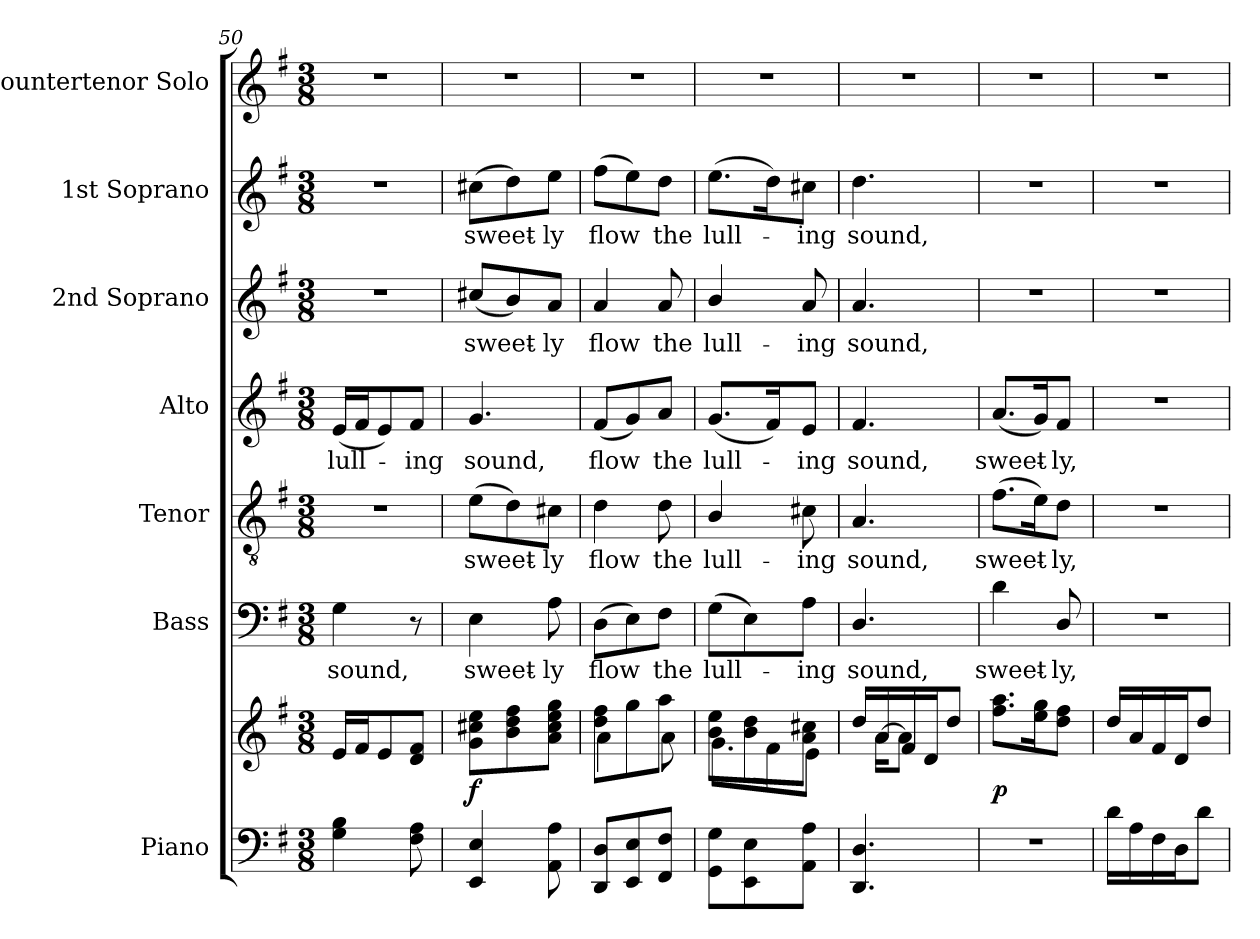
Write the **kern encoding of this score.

**kern	**kern	**dynam	**kern	**text	**kern	**text	**kern	**text	**kern	**text	**kern	**text	**kern
*part7	*part7	*part7	*part6	*part6	*part5	*part5	*part4	*part4	*part3	*part3	*part2	*part2	*part1
*staff8	*staff7	*staff7/8	*staff6	*staff6	*staff5	*staff5	*staff4	*staff4	*staff3	*staff3	*staff2	*staff2	*staff1
*I"Piano	*	*	*I"Bass	*	*I"Tenor	*	*I"Alto	*	*I"2nd Soprano	*	*I"1st Soprano	*	*I"Countertenor Solo
*clefF4	*clefG2	*	*clefF4	*	*clefGv2	*	*clefG2	*	*clefG2	*	*clefG2	*	*clefG2
*	*	*	*	*	*ITrd7c12	*	*	*	*	*	*	*	*
*k[f#]	*k[f#]	*	*k[f#]	*	*k[f#]	*	*k[f#]	*	*k[f#]	*	*k[f#]	*	*k[f#]
*G:	*G:	*	*G:	*	*G:	*	*G:	*	*G:	*	*G:	*	*G:
*M3/8	*M3/8	*	*M3/8	*	*M3/8	*	*M3/8	*	*M3/8	*	*M3/8	*	*M3/8
=50	=50	=50	=50	=50	=50	=50	=50	=50	=50	=50	=50	=50	=50
!	!	!	!	!LO:LY:b:color=#000000	!LO:N:vis=1	!	!	!	!	!	!	!	!
!	!	!	!	!	!	!	!	!LO:LY:b:color=#000000	!LO:N:vis=1	!	!LO:N:vis=1	!	!LO:N:vis=1
4Gi\ 4Bi	16ei/LL	.	4Gi\	sound,	4.r	.	(16ei/LL	lull-	4.r	.	4.r	.	4.r
.	16f#i/J	.	.	.	.	.	16f#i/J	.	.	.	.	.	.
.	8ei/	.	.	.	.	.	8ei/)	.	.	.	.	.	.
!	!	!	!	!	!	!	!	!LO:LY:b:color=#000000	!	!	!	!	!
8F#i\ 8Ai	8di/ 8f#i/J	.	8r	.	.	.	8f#i/J	-ing	.	.	.	.	.
=51	=51	=51	=51	=51	=51	=51	=51	=51	=51	=51	=51	=51	=51
!	!	!	!	!LO:LY:b:color=#000000	!	!	!	!	!	!	!	!	!
!	!	!	!	!	!	!LO:LY:b:color=#000000	!	!	!	!	!	!	!
!	!	!	!	!	!	!	!	!LO:LY:b:color=#000000	!	!	!	!	!
!	!	!	!	!	!	!	!	!	!	!LO:LY:b:color=#000000	!	!	!
!	!	!	!	!	!	!	!	!	!	!	!	!LO:LY:b:color=#000000	!LO:N:vis=1
4EEi/ 4Ei	8gi\ 8cc#Xi\ 8eei\L	f	4Ei\	sweet-	(8Ei\L	sweet-	4.gi/	sound,	(8cc#Xi/L	sweet-	(8cc#Xi\L	sweet-	4.r
.	8bi\ 8ddi\ 8ff#i\	.	.	.	8Di\)	.	.	.	8bi/)	.	8ddi\)	.	.
!	!	!	!	!LO:LY:b:color=#000000	!	!	!	!	!	!	!	!	!
!	!	!	!	!	!	!LO:LY:b:color=#000000	!	!	!	!	!	!	!
!	!	!	!	!	!	!	!	!	!	!LO:LY:b:color=#000000	!	!	!
!	!	!	!	!	!	!	!	!	!	!	!	!LO:LY:b:color=#000000	!
8AAi\ 8Ai	8ai\ 8cc#i\ 8eei\ 8ggi\J	.	8Ai\	-ly	8C#Xi\J	-ly	.	.	8ai/J	-ly	8eei\J	-ly	.
=52	=52	=52	=52	=52	=52	=52	=52	=52	=52	=52	=52	=52	=52
*	*^	*	*	*	*	*	*	*	*	*	*	*	*
!	!	!	!	!	!LO:LY:b:color=#000000	!	!	!	!	!	!	!	!	!
!	!	!	!	!	!	!	!LO:LY:b:color=#000000	!	!	!	!	!	!	!
!	!	!	!	!	!	!	!	!	!LO:LY:b:color=#000000	!	!	!	!	!
!	!	!	!	!	!	!	!	!	!	!	!LO:LY:b:color=#000000	!	!	!
!	!	!	!	!	!	!	!	!	!	!	!	!	!LO:LY:b:color=#000000	!LO:N:vis=1
8DDi/ 8Di/L	8ddi\ 8ff#i\L	4ai\	.	(8Di\L	flow	4Di\	flow	(8f#i/L	flow	4ai/	flow	(8ff#i\L	flow	4.r
8EEi/ 8Ei/	8ggi\	.	.	8Ei\)	.	.	.	8gi/)	.	.	.	8eei\)	.	.
!	!	!	!	!	!LO:LY:b:color=#000000	!	!	!	!	!	!	!	!	!
!	!	!	!	!	!	!	!LO:LY:b:color=#000000	!	!	!	!	!	!	!
!	!	!	!	!	!	!	!	!	!LO:LY:b:color=#000000	!	!	!	!	!
!	!	!	!	!	!	!	!	!	!	!	!LO:LY:b:color=#000000	!	!	!
!	!	!	!	!	!	!	!	!	!	!	!	!	!LO:LY:b:color=#000000	!
8FF#i/ 8F#i/J	8aai\J	8ai\	.	8F#i\J	the	8Di\	the	8ai/J	the	8ai/	the	8ddi\J	the	.
=53	=53	=53	=53	=53	=53	=53	=53	=53	=53	=53	=53	=53	=53	=53
!	!	!	!	!	!LO:LY:b:color=#000000	!	!	!	!	!	!	!	!	!
!	!	!	!	!	!	!	!LO:LY:b:color=#000000	!	!	!	!	!	!	!
!	!	!	!	!	!	!	!	!	!LO:LY:b:color=#000000	!	!	!	!	!
!	!	!	!	!	!	!	!	!	!	!	!LO:LY:b:color=#000000	!	!	!
!	!	!	!	!	!	!	!	!	!	!	!	!	!LO:LY:b:color=#000000	!LO:N:vis=1
8GGi\ 8Gi\L	8bi\ 8eei\L	8.gi\L	.	(8Gi\L	lull-	4BBi/	lull-	(8.gi/L	lull-	4bi/	lull-	(8.eei\L	lull-	4.r
8EEi\ 8Ei\	8bi\ 8ddi\	.	.	8Ei\)	.	.	.	.	.	.	.	.	.	.
.	.	16f#i\K	.	.	.	.	.	16f#i/K)	.	.	.	16ddi\K)	.	.
!	!	!	!	!	!LO:LY:b:color=#000000	!	!	!	!	!	!	!	!	!
!	!	!	!	!	!	!	!LO:LY:b:color=#000000	!	!	!	!	!	!	!
!	!	!	!	!	!	!	!	!	!LO:LY:b:color=#000000	!	!	!	!	!
!	!	!	!	!	!	!	!	!	!	!	!LO:LY:b:color=#000000	!	!	!
!	!	!	!	!	!	!	!	!	!	!	!	!	!LO:LY:b:color=#000000	!
8AAi\ 8Ai\J	8ai\ 8cc#Xi\J	8ei\J	.	8Ai\J	-ing	8C#Xi\	-ing	8ei/J	-ing	8ai/	-ing	8cc#Xi\J	-ing	.
=54	=54	=54	=54	=54	=54	=54	=54	=54	=54	=54	=54	=54	=54	=54
!	!	!	!	!	!LO:LY:b:color=#000000	!	!	!	!	!	!	!	!	!
!	!	!	!	!	!	!	!LO:LY:b:color=#000000	!	!	!	!	!	!	!
!	!	!	!	!	!	!	!	!	!LO:LY:b:color=#000000	!	!	!	!	!
!	!	!	!	!	!	!	!	!	!	!	!LO:LY:b:color=#000000	!	!	!
!	!	!	!	!	!	!	!	!	!	!	!	!	!LO:LY:b:color=#000000	!LO:N:vis=1
4.DDi/ 4.Di	16ddi/LL	16ryy	.	4.Di/	sound,	4.AAi/	sound,	4.f#i/	sound,	4.ai/	sound,	4.ddi\	sound,	4.r
.	[16ai/	16ai\KL	.	.	.	.	.	.	.	.	.	.	.	.
.	16f#i/	8ai\J]	.	.	.	.	.	.	.	.	.	.	.	.
.	16di/J	.	.	.	.	.	.	.	.	.	.	.	.	.
.	8ddi/J	8ryy	.	.	.	.	.	.	.	.	.	.	.	.
=55	=55	=55	=55	=55	=55	=55	=55	=55	=55	=55	=55	=55	=55	=55
!LO:N:vis=1	!	!	!	!	!	!	!	!	!	!	!	!	!	!
*	*v	*v	*	*	*	*	*	*	*	*	*	*	*	*
*	*^	*	*	*	*	*	*	*	*	*	*	*	*
!	!	!	!	!	!LO:LY:b:color=#000000	!	!	!	!	!	!	!	!	!
*	*v	*v	*	*	*	*	*	*	*	*	*	*	*	*
*	*^	*	*	*	*	*	*	*	*	*	*	*	*
!	!	!	!	!	!	!	!LO:LY:b:color=#000000	!	!	!	!	!	!	!
*	*v	*v	*	*	*	*	*	*	*	*	*	*	*	*
*	*^	*	*	*	*	*	*	*	*	*	*	*	*
!	!	!	!	!	!	!	!	!	!LO:LY:b:color=#000000	!LO:N:vis=1	!	!LO:N:vis=1	!	!LO:N:vis=1
*	*v	*v	*	*	*	*	*	*	*	*	*	*	*	*
4.r	8.ff#i\ 8.aai\L	p	4di\	sweet-	(8.F#i\L	sweet-	(8.ai/L	sweet-	4.r	.	4.r	.	4.r
.	16eei\ 16ggi\K	.	.	.	16Ei\K)	.	16gi/K)	.	.	.	.	.	.
!	!	!	!	!LO:LY:b:color=#000000	!	!	!	!	!	!	!	!	!
!	!	!	!	!	!	!LO:LY:b:color=#000000	!	!	!	!	!	!	!
!	!	!	!	!	!	!	!	!LO:LY:b:color=#000000	!	!	!	!	!
.	8ddi\ 8ff#i\J	.	8Di/	-ly,	8Di\J	-ly,	8f#i/J	-ly,	.	.	.	.	.
=56	=56	=56	=56	=56	=56	=56	=56	=56	=56	=56	=56	=56	=56
!	!	!	!LO:N:vis=1	!	!LO:N:vis=1	!	!LO:N:vis=1	!	!LO:N:vis=1	!	!LO:N:vis=1	!	!LO:N:vis=1
16di\LL	16ddi/LL	.	4.r	.	4.r	.	4.r	.	4.r	.	4.r	.	4.r
16Ai\	16ai/	.	.	.	.	.	.	.	.	.	.	.	.
16F#i\	16f#i/	.	.	.	.	.	.	.	.	.	.	.	.
16Di\J	16di/J	.	.	.	.	.	.	.	.	.	.	.	.
8di\J	8ddi/J	.	.	.	.	.	.	.	.	.	.	.	.
=	=	=	=	=	=	=	=	=	=	=	=	=	=
*-	*-	*-	*-	*-	*-	*-	*-	*-	*-	*-	*-	*-	*-
